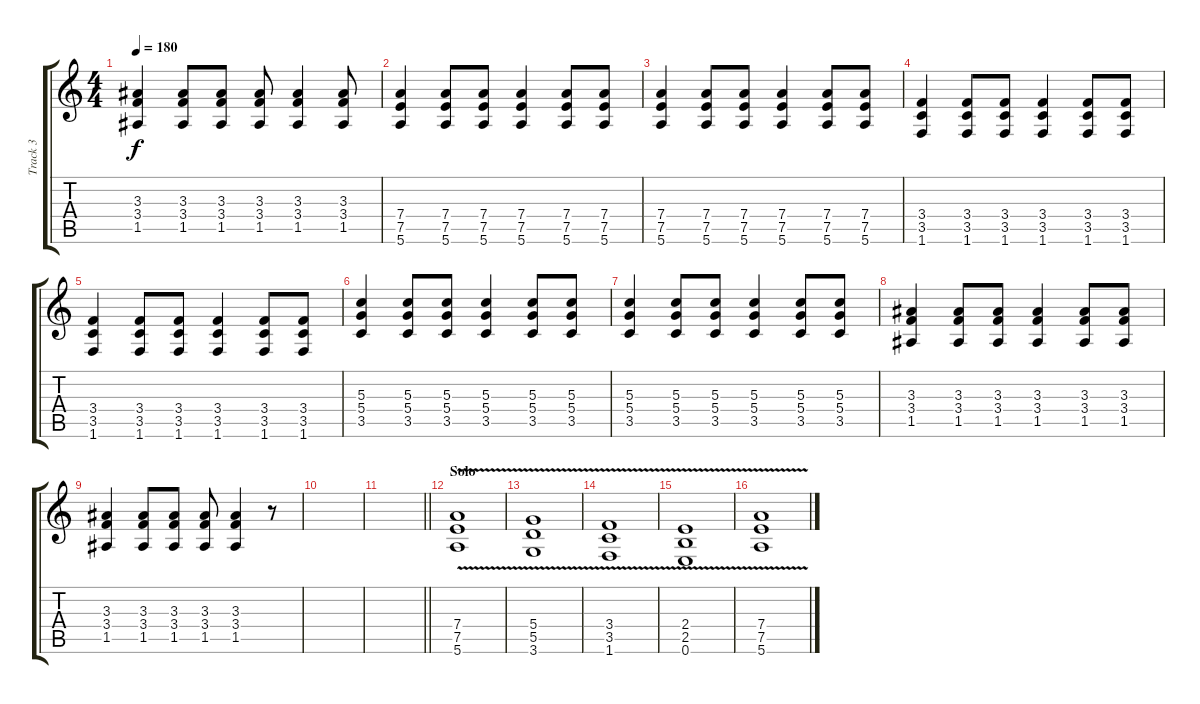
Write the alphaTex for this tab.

\track ("Track 3" "Track 3") {instrument distortionguitar}
\staff {score tabs}
\tuning (E4 B3 G3 D3 A2 E2) {hide}
\ts (4 4)
\tempo 180
\clef g2
\ks c
(3.3 3.4 1.5).4{dy f} (3.3 3.4 1.5).8 (3.3 3.4 1.5).8 (3.3 3.4 1.5).8 (3.3 3.4 1.5).4 (3.3 3.4 1.5).8 |
(7.4 7.5 5.6).4 (7.4 7.5 5.6).8 (7.4 7.5 5.6).8 (7.4 7.5 5.6).4 (7.4 7.5 5.6).8 (7.4 7.5 5.6).8 |
(7.4 7.5 5.6).4 (7.4 7.5 5.6).8 (7.4 7.5 5.6).8 (7.4 7.5 5.6).4 (7.4 7.5 5.6).8 (7.4 7.5 5.6).8 |
(3.4 3.5 1.6).4 (3.4 3.5 1.6).8 (3.4 3.5 1.6).8 (3.4 3.5 1.6).4 (3.4 3.5 1.6).8 (3.4 3.5 1.6).8 |
(3.4 3.5 1.6).4 (3.4 3.5 1.6).8 (3.4 3.5 1.6).8 (3.4 3.5 1.6).4 (3.4 3.5 1.6).8 (3.4 3.5 1.6).8 |
(5.3 5.4 3.5).4 (5.3 5.4 3.5).8 (5.3 5.4 3.5).8 (5.3 5.4 3.5).4 (5.3 5.4 3.5).8 (5.3 5.4 3.5).8 |
(5.3 5.4 3.5).4 (5.3 5.4 3.5).8 (5.3 5.4 3.5).8 (5.3 5.4 3.5).4 (5.3 5.4 3.5).8 (5.3 5.4 3.5).8 |
(3.3 3.4 1.5).4 (3.3 3.4 1.5).8 (3.3 3.4 1.5).8 (3.3 3.4 1.5).4 (3.3 3.4 1.5).8 (3.3 3.4 1.5).8 |
(3.3 3.4 1.5).4 (3.3 3.4 1.5).8 (3.3 3.4 1.5).8 (3.3 3.4 1.5).8 (3.3 3.4 1.5).4 r.8 |
|
\barLineRight lightlight
|
\section ("" "Solo")
(7.4{v} 7.5 5.6).1 |
(5.4{v} 5.5 3.6).1 |
(3.4{v} 3.5 1.6).1 |
(2.4{v} 2.5 0.6).1 |
(7.4{v} 7.5 5.6).1
